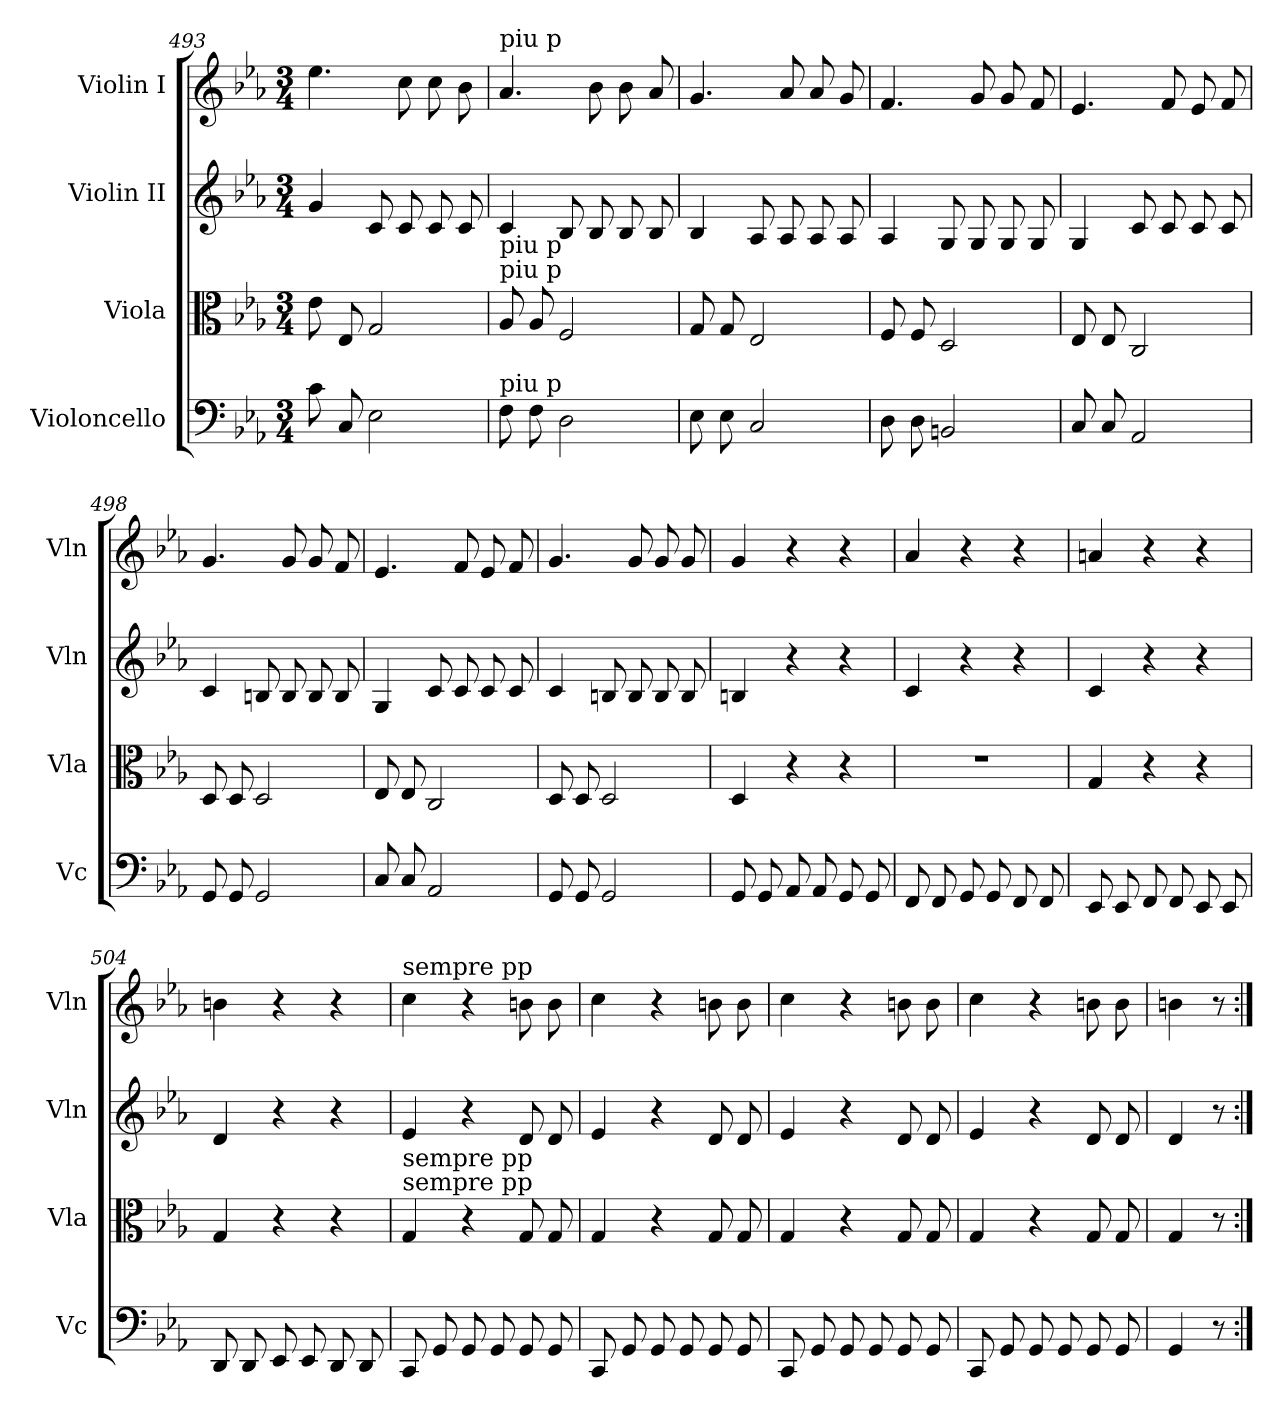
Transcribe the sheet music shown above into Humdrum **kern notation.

**kern	**kern	**kern	**kern
*part4	*part3	*part2	*part1
*staff4	*staff3	*staff2	*staff1
*I"Violoncello	*I"Viola	*I"Violin II	*I"Violin I
*I'Vc	*I'Vla	*I'Vln	*I'Vln
*clefF4	*clefC3	*clefG2	*clefG2
*k[b-e-a-]	*k[b-e-a-]	*k[b-e-a-]	*k[b-e-a-]
*c:	*c:	*c:	*c:
*M3/4	*M3/4	*M3/4	*M3/4
=493	=493	=493	=493
8c	8e-	4g	4.ee-
8C	8E-	.	.
2E-	2G	8c	.
.	.	8c	8cc
.	.	8c	8cc
.	.	8c	8b-
=494	=494	=494	=494
!	!	!	!LO:TX:a:t=piu p
!	!LO:TX:a:t=piu p	!	!
!	!LO:TX:a:t=piu p	!	!
!LO:TX:a:t=piu p	!	!	!
8F	8A-	4c	4.a-
8F	8A-	.	.
2D	2F	8B-	.
.	.	8B-	8b-
.	.	8B-	8b-
.	.	8B-	8a-
=495	=495	=495	=495
8E-	8G	4B-	4.g
8E-	8G	.	.
2C	2E-	8A-	.
.	.	8A-	8a-
.	.	8A-	8a-
.	.	8A-	8g
=496	=496	=496	=496
8D	8F	4A-	4.f
8D	8F	.	.
2BBn	2D	8G	.
.	.	8G	8g
.	.	8G	8g
.	.	8G	8f
=497	=497	=497	=497
8C	8E-	4G	4.e-
8C	8E-	.	.
2AA-	2C	8c	.
.	.	8c	8f
.	.	8c	8e-
.	.	8c	8f
=498	=498	=498	=498
8GG	8D	4c	4.g
8GG	8D	.	.
2GG	2D	8Bn	.
.	.	8B	8g
.	.	8B	8g
.	.	8B	8f
=499	=499	=499	=499
8C	8E-	4G	4.e-
8C	8E-	.	.
2AA-	2C	8c	.
.	.	8c	8f
.	.	8c	8e-
.	.	8c	8f
=500	=500	=500	=500
8GG	8D	4c	4.g
8GG	8D	.	.
2GG	2D	8Bn	.
.	.	8B	8g
.	.	8B	8g
.	.	8B	8g
=501	=501	=501	=501
8GG	4D	4Bn	4g
8GG	.	.	.
8AA-	4r	4r	4r
8AA-	.	.	.
8GG	4r	4r	4r
8GG	.	.	.
=502	=502	=502	=502
8FF	2.r	4c	4a-
8FF	.	.	.
8GG	.	4r	4r
8GG	.	.	.
8FF	.	4r	4r
8FF	.	.	.
=503	=503	=503	=503
8EE-	4G	4c	4an
8EE-	.	.	.
8FF	4r	4r	4r
8FF	.	.	.
8EE-	4r	4r	4r
8EE-	.	.	.
=504	=504	=504	=504
8DD	4G	4d	4bn
8DD	.	.	.
8EE-	4r	4r	4r
8EE-	.	.	.
8DD	4r	4r	4r
8DD	.	.	.
=505	=505	=505	=505
!	!	!	!LO:TX:a:t=sempre pp
!	!LO:TX:a:t=sempre pp	!	!
!	!LO:TX:a:t=sempre pp	!	!
8CC	4G	4e-	4cc
8GG	.	.	.
8GG	4r	4r	4r
8GG	.	.	.
8GG	8G	8d	8bn
8GG	8G	8d	8b
=506	=506	=506	=506
8CC	4G	4e-	4cc
8GG	.	.	.
8GG	4r	4r	4r
8GG	.	.	.
8GG	8G	8d	8bn
8GG	8G	8d	8b
=507	=507	=507	=507
8CC	4G	4e-	4cc
8GG	.	.	.
8GG	4r	4r	4r
8GG	.	.	.
8GG	8G	8d	8bn
8GG	8G	8d	8b
=508	=508	=508	=508
8CC	4G	4e-	4cc
8GG	.	.	.
8GG	4r	4r	4r
8GG	.	.	.
8GG	8G	8d	8bn
8GG	8G	8d	8b
=509	=509	=509	=509
4GG	4G	4d	4bn
8r	8r	8r	8r
=:|!	=:|!	=:|!	=:|!
*-	*-	*-	*-
